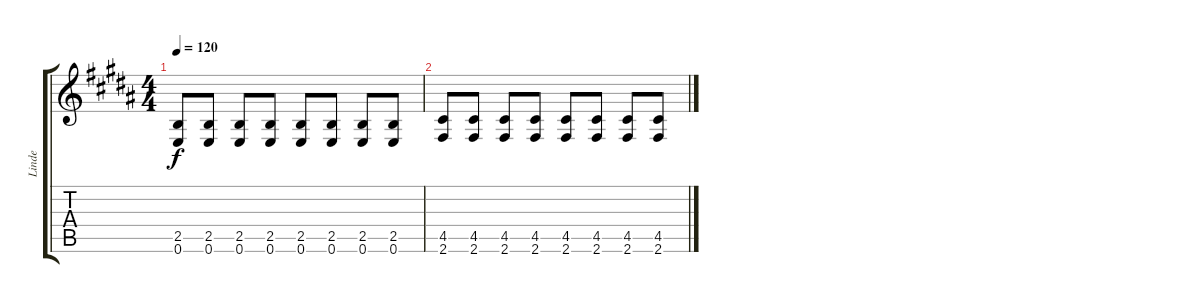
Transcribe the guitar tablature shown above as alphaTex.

\track ("Linde" "Linde") {instrument overdrivenguitar}
\staff {score tabs}
\tuning (E4 B3 G3 D3 A2 E2) {hide}
\ts (4 4)
\tempo 120
\clef g2
\ks b
(2.5 0.6).8{dy f} (2.5 0.6).8 (2.5 0.6).8 (2.5 0.6).8 (2.5 0.6).8 (2.5 0.6).8 (2.5 0.6).8 (2.5 0.6).8 |
(4.5 2.6).8 (4.5 2.6).8 (4.5 2.6).8 (4.5 2.6).8 (4.5 2.6).8 (4.5 2.6).8 (4.5 2.6).8 (4.5 2.6).8
